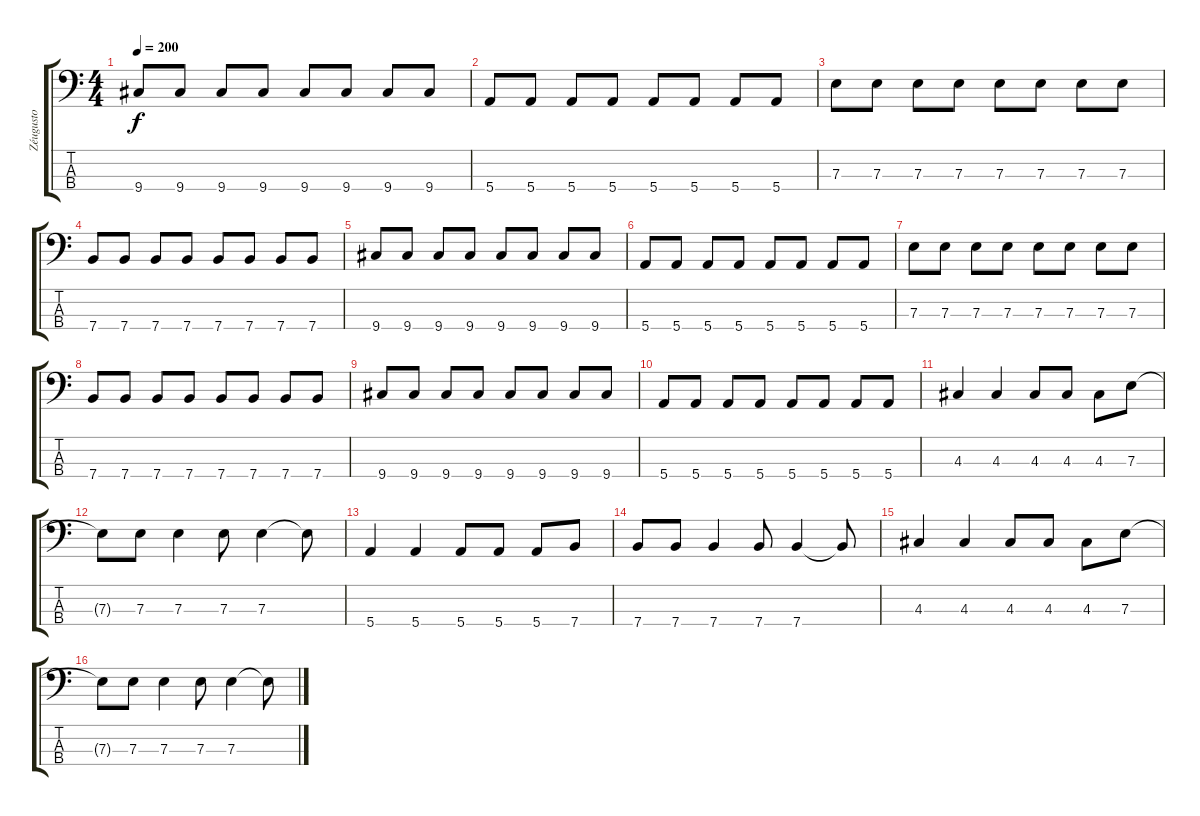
\track ("Zéugusto" "Zéugusto") {instrument electricbassfinger}
\staff {score tabs}
\tuning (G2 D2 A1 E1) {hide}
\ts (4 4)
\tempo 200
\clef f4
\ks c
9.4.8{dy f} 9.4.8 9.4.8 9.4.8 9.4.8 9.4.8 9.4.8 9.4.8 |
5.4.8 5.4.8 5.4.8 5.4.8 5.4.8 5.4.8 5.4.8 5.4.8 |
7.3.8 7.3.8 7.3.8 7.3.8 7.3.8 7.3.8 7.3.8 7.3.8 |
7.4.8 7.4.8 7.4.8 7.4.8 7.4.8 7.4.8 7.4.8 7.4.8 |
9.4.8 9.4.8 9.4.8 9.4.8 9.4.8 9.4.8 9.4.8 9.4.8 |
5.4.8 5.4.8 5.4.8 5.4.8 5.4.8 5.4.8 5.4.8 5.4.8 |
7.3.8 7.3.8 7.3.8 7.3.8 7.3.8 7.3.8 7.3.8 7.3.8 |
7.4.8 7.4.8 7.4.8 7.4.8 7.4.8 7.4.8 7.4.8 7.4.8 |
9.4.8 9.4.8 9.4.8 9.4.8 9.4.8 9.4.8 9.4.8 9.4.8 |
5.4.8 5.4.8 5.4.8 5.4.8 5.4.8 5.4.8 5.4.8 5.4.8 |
4.3.4 4.3.4 4.3.8 4.3.8 4.3.8 7.3.8 |
7.3{t}.8 7.3.8 7.3.4 7.3.8 7.3.4 7.3{t}.8 |
5.4.4 5.4.4 5.4.8 5.4.8 5.4.8 7.4.8 |
7.4.8 7.4.8 7.4.4 7.4.8 7.4.4 7.4{t}.8 |
4.3.4 4.3.4 4.3.8 4.3.8 4.3.8 7.3.8 |
7.3{t}.8 7.3.8 7.3.4 7.3.8 7.3.4 7.3{t}.8
